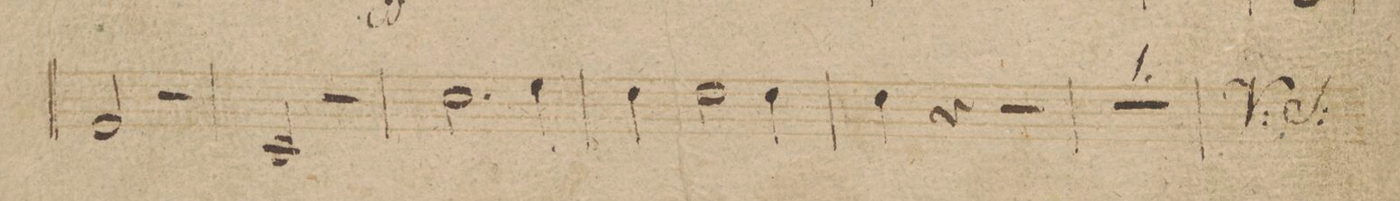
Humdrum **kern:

**kern	**dynam
*I"Corno 2do in F.	*
*clefG2	*
*k[b-]	*
*met(c)	*
*M4/4	*
2A/	.
2r	.
=9	=9
2F/	.
2r	.
=10	=10
2.f\	.
4a\	.
=11	=11
4g\	.
2g\	.
4g\	.
=12	=12
4g\	.
4r	.
2r	.
=13	=13
1r	.
=14	=14
*-	*-
